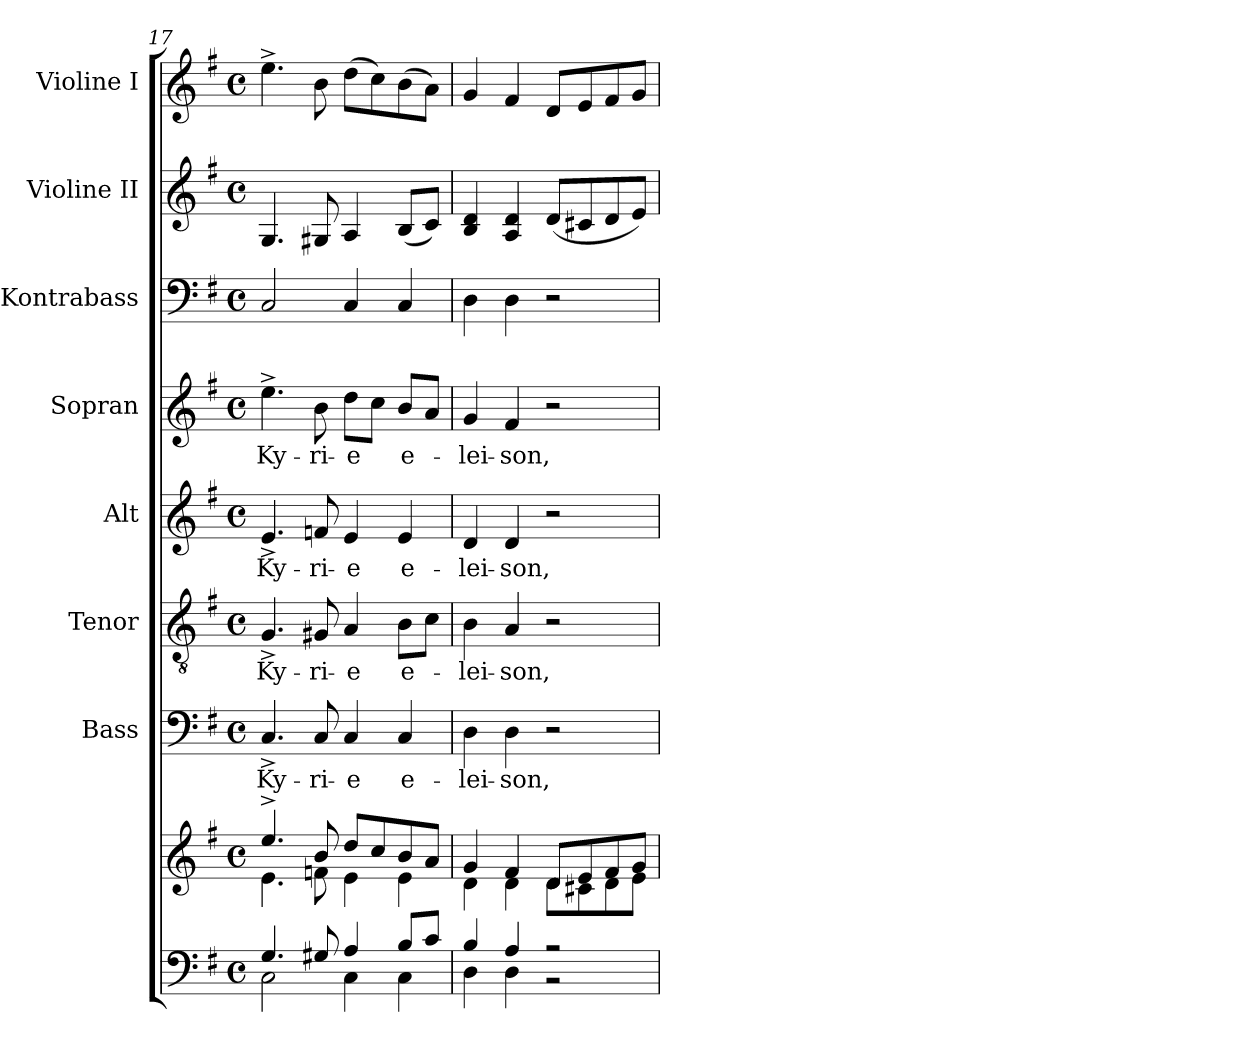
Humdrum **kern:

**kern	**kern	**kern	**text	**kern	**text	**kern	**text	**kern	**text	**kern	**kern	**kern
*part8	*part8	*part7	*part7	*part6	*part6	*part5	*part5	*part4	*part4	*part3	*part2	*part1
*staff9	*staff8	*staff7	*staff7	*staff6	*staff6	*staff5	*staff5	*staff4	*staff4	*staff3	*staff2	*staff1
*	*	*I"Bass	*	*I"Tenor	*	*I"Alt	*	*I"Sopran	*	*I"Kontrabass	*I"Violine II	*I"Violine I
*	*	*I'B.	*	*I'T.	*	*I'A.	*	*I'S.	*	*I'Kb.	*I'Vl. II	*I'Vl. I
*clefF4	*clefG2	*clefF4	*	*clefGv2	*	*clefG2	*	*clefG2	*	*clefF4	*clefG2	*clefG2
*	*	*	*	*	*	*	*	*	*	*ITrd7c12	*	*
*k[f#]	*k[f#]	*k[f#]	*	*k[f#]	*	*k[f#]	*	*k[f#]	*	*k[f#]	*k[f#]	*k[f#]
*G:	*G:	*G:	*	*G:	*	*G:	*	*G:	*	*G:	*G:	*G:
*M4/4	*M4/4	*M4/4	*	*M4/4	*	*M4/4	*	*M4/4	*	*M4/4	*M4/4	*M4/4
*met(c)	*met(c)	*met(c)	*	*met(c)	*	*met(c)	*	*met(c)	*	*met(c)	*met(c)	*met(c)
=17	=17	=17	=17	=17	=17	=17	=17	=17	=17	=17	=17	=17
*^	*^	*	*	*	*	*	*	*	*	*	*	*
!	!	!	!	!	!LO:LY:b	!	!LO:LY:b	!	!LO:LY:b	!	!LO:LY:b	!	!	!
4.G/	2C\	4.ee^>/	4.e\	4.C^>/	Ky-	4.G^>/	Ky-	4.e^>/	Ky-	4.ee^>\	Ky-	2CC/	4.G/	4.ee^>\
!	!	!	!	!	!LO:LY:b	!	!LO:LY:b	!	!LO:LY:b	!	!LO:LY:b	!	!	!
8G#X/	.	8b/	8fn\	8C/	-ri-	8G#X/	-ri-	8fn/	-ri-	8b\	-ri-	.	8G#X/	8b\
!	!	!	!	!	!LO:LY:b	!	!LO:LY:b	!	!LO:LY:b	!	!LO:LY:b	!	!	!
4A/	4C\	8dd/L	4e\	4C/	-e	4A/	-e	4e/	-e	8dd\L	-e	4CC/	4A/	(>8dd\L
.	.	8cc/	.	.	.	.	.	.	.	8cc\J	.	.	.	8cc\)
!	!	!	!	!	!LO:LY:b	!	!LO:LY:b	!	!LO:LY:b	!	!LO:LY:b	!	!	!
8B/L	4C\	8b/	4e\	4C/	e-	8B\L	e-	4e/	e-	8b/L	e-	4CC/	(<8B/L	(>8b\
8c/J	.	8a/J	.	.	.	8c\J	.	.	.	8a/J	.	.	8c/J)	8a\J)
=18	=18	=18	=18	=18	=18	=18	=18	=18	=18	=18	=18	=18	=18	=18
!	!	!	!	!	!LO:LY:b	!	!LO:LY:b	!	!LO:LY:b	!	!LO:LY:b	!	!	!
4B/	4D\	4g/	4d\	4D\	-lei-	4B\	-lei-	4d/	-lei-	4g/	-lei-	4DD\	4B/ 4d/	4g/
!	!	!	!	!	!LO:LY:b	!	!LO:LY:b	!	!LO:LY:b	!	!LO:LY:b	!	!	!
4A/	4D\	4f#/	4d\	4D\	-son,	4A/	-son,	4d/	-son,	4f#/	-son,	4DD\	4A/ 4d/	4f#/
2r	2r	8d/L	8d\L	2r	.	2r	.	2r	.	2r	.	2r	(<8d/L	8d/L
.	.	8e/	8c#X\	.	.	.	.	.	.	.	.	.	8c#X/	8e/
.	.	8f#/	8d\	.	.	.	.	.	.	.	.	.	8d/	8f#/
.	.	8g/J	8e\J	.	.	.	.	.	.	.	.	.	8e/J)	8g/J
*v	*v	*	*	*	*	*	*	*	*	*	*	*	*	*
*	*v	*v	*	*	*	*	*	*	*	*	*	*	*
=	=	=	=	=	=	=	=	=	=	=	=	=
*-	*-	*-	*-	*-	*-	*-	*-	*-	*-	*-	*-	*-
